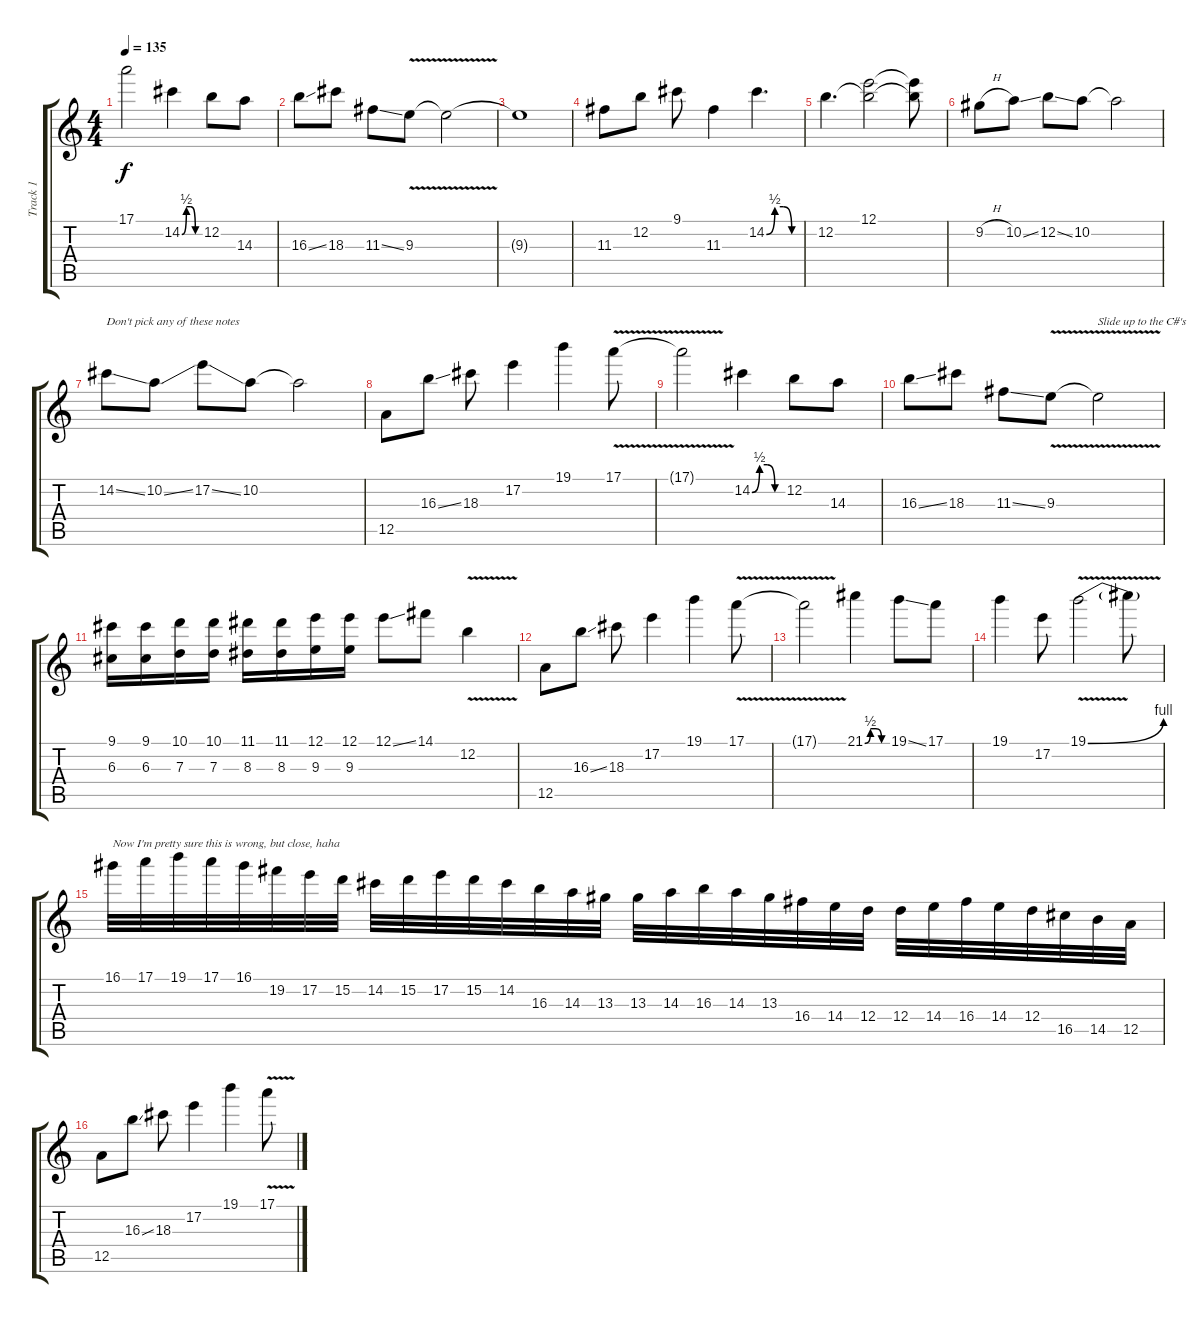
\track ("Track 1" "Track 1") {instrument distortionguitar}
\staff {score tabs}
\tuning (E4 B3 G3 D3 A2 E2) {hide}
\ts (4 4)
\tempo 135
\clef g2
\ks c
17.1{t}.2{dy f} 14.2{be (custom 0 0 15 2 30 2 45 0 60 0)}.4 12.2.8 14.3.8 |
16.3{ss}.8 18.3.8 11.3{ss}.8 9.3{v}.8 9.3{t}.2 |
9.3{t}.1 |
11.3.8 12.2.8 9.1.8 11.3.4 14.2{be (custom 0 0 15 2 30 2 45 0 60 0)}.4{d} |
12.2.4{d} (12.1 12.2{t}).2 (12.1{t} 12.2{t}).8 |
9.2{h}.8 10.2{ss}.8 12.2{ss}.8 10.2.8 10.2{t}.2 |
14.2{ss}.8{txt "Don't pick any of these notes"} 10.2{ss}.8 17.2{ss}.8 10.2.8 10.2{t}.2 |
12.5.8 16.3{ss}.8 18.3.8 17.2.4 19.1.4 17.1{v}.8 |
17.1{t}.2 14.2{be (custom 0 0 15 2 30 2 45 0 60 0)}.4 12.2.8 14.3.8 |
16.3{ss}.8 18.3.8 11.3{ss}.8 9.3{v}.8 9.3{t}.2{txt "Slide up to the C#'s"} |
(9.1 6.3).16 (9.1 6.3).16 (10.1 7.3).16 (10.1 7.3).16 (11.1 8.3).16 (11.1 8.3).16 (12.1 9.3).16 (12.1 9.3).16 12.1{ss}.8 14.1.8 12.2{v}.4 |
12.5.8 16.3{ss}.8 18.3.8 17.2.4 19.1.4 17.1{v}.8 |
17.1{t}.2 21.1{be (custom 0 0 15 2 30 2 45 0 60 0)}.4 19.1{ss}.8 17.1.8 |
19.1.4 17.2.8 19.1{be (bend 0 0 60 4) v}.2 19.1{t}.8 |
16.1.32{txt "Now I'm pretty sure this is wrong, but close, haha"} 17.1.32 19.1.32 17.1.32 16.1.32 19.2.32 17.2.32 15.2.32 14.2.32 15.2.32 17.2.32 15.2.32 14.2.32 16.3.32 14.3.32 13.3.32 13.3.32 14.3.32 16.3.32 14.3.32 13.3.32 16.4.32 14.4.32 12.4.32 12.4.32 14.4.32 16.4.32 14.4.32 12.4.32 16.5.32 14.5.32 12.5.32 |
12.5.8 16.3{ss}.8 18.3.8 17.2.4 19.1.4 17.1{v}.8
